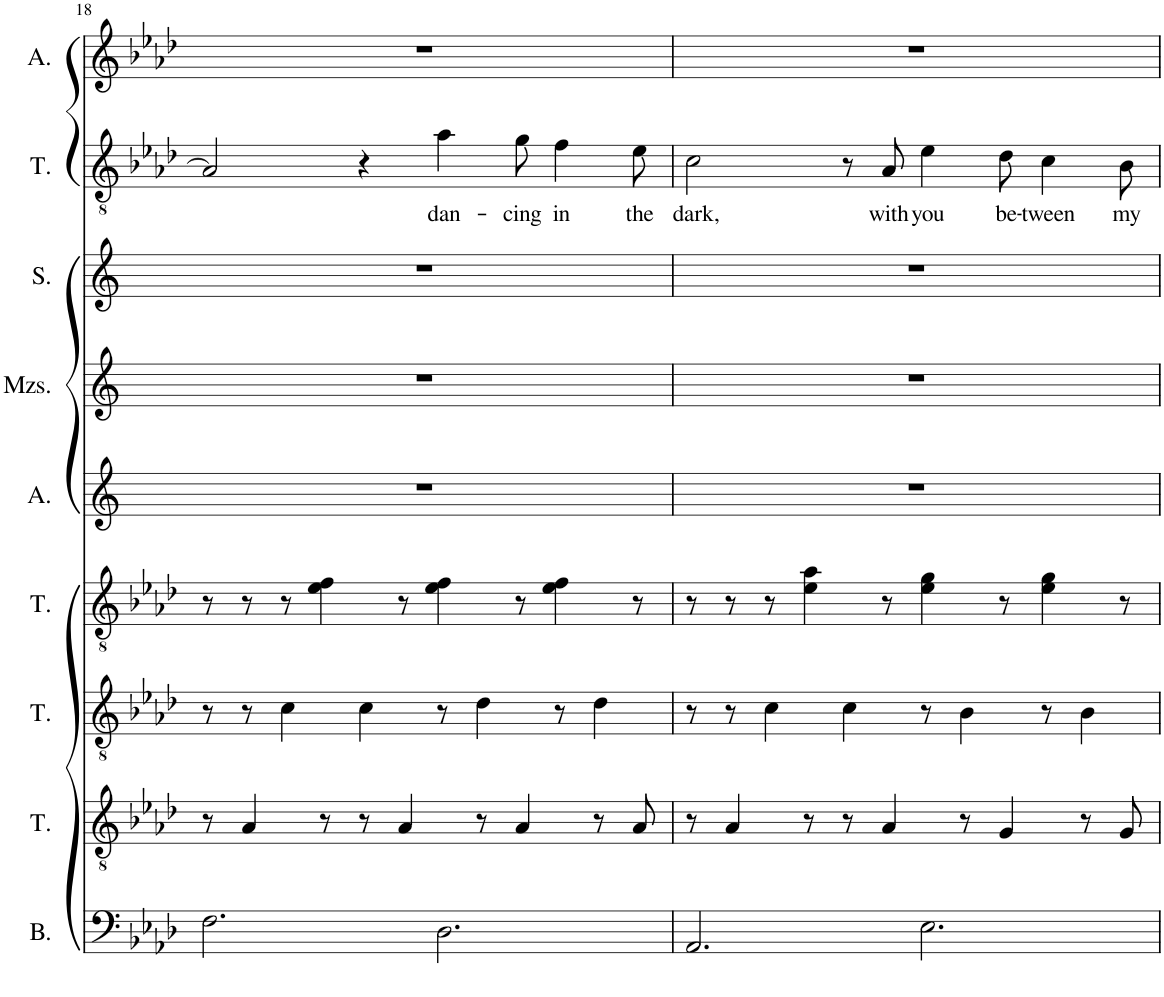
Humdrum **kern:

**kern	**kern	**kern	**kern	**kern	**kern	**kern	**kern	**text	**kern
*part9	*part8	*part7	*part6	*part5	*part4	*part3	*part2	*part2	*part1
*staff9	*staff8	*staff7	*staff6	*staff5	*staff4	*staff3	*staff2	*staff2	*staff1
*I"Bass	*I"Tenor	*I"Tenor	*I"Tenor	*I"Alto	*I"Mezzo-soprano	*I"Soprano	*I"Tenor	*	*I"Alto
*I'B.	*I'T.	*I'T.	*I'T.	*I'A.	*I'Mzs.	*I'S.	*I'T.	*	*I'A.
!!LO:PB:g=z
*clefF4	*clefGv2	*clefGv2	*clefGv2	*clefG2	*clefG2	*clefG2	*clefGv2	*	*clefG2
*k[b-e-a-d-]	*k[b-e-a-d-]	*k[b-e-a-d-]	*k[b-e-a-d-]	*k[]	*k[]	*k[]	*k[b-e-a-d-]	*	*k[b-e-a-d-]
*M12/8	*M12/8	*M12/8	*M12/8	*M12/8	*M12/8	*M12/8	*M12/8	*	*M12/8
=18	=18	=18	=18	=18	=18	=18	=18	=18	=18
2.F\	8r	8r	8r	1.r	1.r	1.r	2A-/]	.	1.r
.	4A-/	8r	8r	.	.	.	.	.	.
.	.	4c\	8r	.	.	.	.	.	.
.	8r	.	4e-\ 4f\	.	.	.	.	.	.
.	8r	4c\	.	.	.	.	4r	.	.
.	4A-/	.	8r	.	.	.	.	.	.
!	!	!	!	!	!	!	!	!LO:LY:b	!
2.D-\	.	8r	4e-\ 4f\	.	.	.	4a-\	dan-	.
.	8r	4d-\	.	.	.	.	.	.	.
!	!	!	!	!	!	!	!	!LO:LY:b	!
.	4A-/	.	8r	.	.	.	8g\	-cing	.
!	!	!	!	!	!	!	!	!LO:LY:b	!
.	.	8r	4e-\ 4f\	.	.	.	4f\	in	.
.	8r	4d-\	.	.	.	.	.	.	.
!	!	!	!	!	!	!	!	!LO:LY:b	!
.	8A-/	.	8r	.	.	.	8e-\	the	.
=19	=19	=19	=19	=19	=19	=19	=19	=19	=19
!	!	!	!	!	!	!	!	!LO:LY:b	!
2.AA-/	8r	8r	8r	1.r	1.r	1.r	2c\	dark,	1.r
.	4A-/	8r	8r	.	.	.	.	.	.
.	.	4c\	8r	.	.	.	.	.	.
.	8r	.	4e-\ 4a-\	.	.	.	.	.	.
.	8r	4c\	.	.	.	.	8r	.	.
!	!	!	!	!	!	!	!	!LO:LY:b	!
.	4A-/	.	8r	.	.	.	8A-/	with	.
!	!	!	!	!	!	!	!	!LO:LY:b	!
2.E-\	.	8r	4e-\ 4g\	.	.	.	4e-\	you	.
.	8r	4B-\	.	.	.	.	.	.	.
!	!	!	!	!	!	!	!	!LO:LY:b	!
.	4G/	.	8r	.	.	.	8d-\	be-	.
!	!	!	!	!	!	!	!	!LO:LY:b	!
.	.	8r	4e-\ 4g\	.	.	.	4c\	-tween	.
.	8r	4B-\	.	.	.	.	.	.	.
!	!	!	!	!	!	!	!	!LO:LY:b	!
.	8G/	.	8r	.	.	.	8B-\	my	.
=	=	=	=	=	=	=	=	=	=
*-	*-	*-	*-	*-	*-	*-	*-	*-	*-
